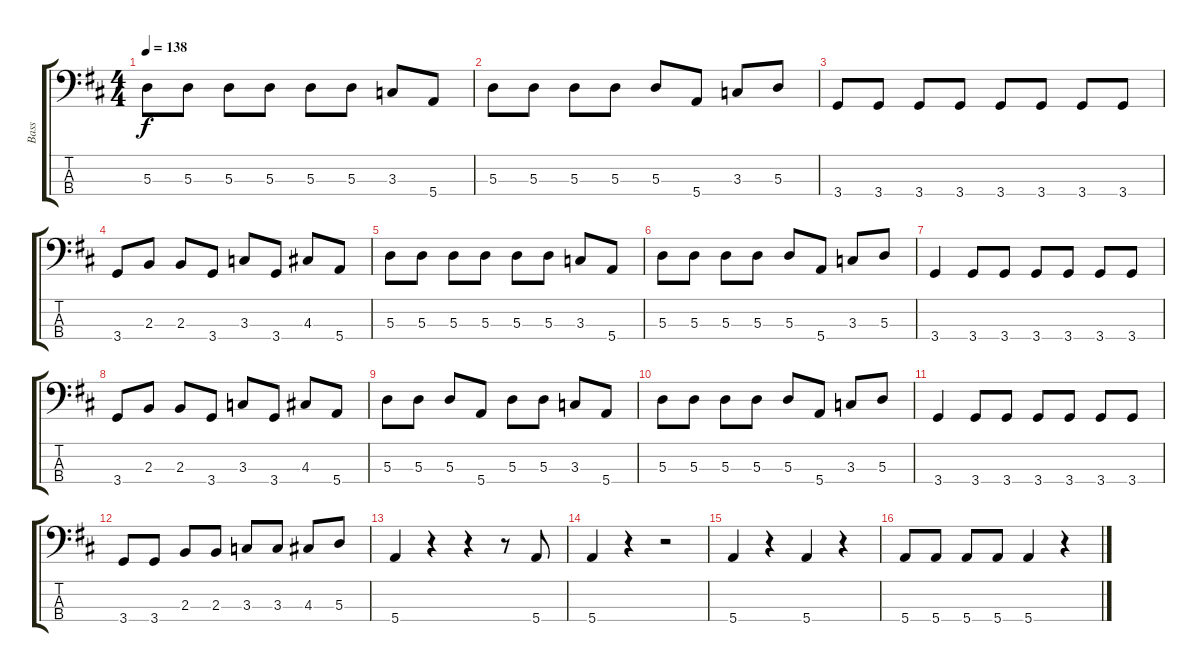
\track ("Bass" "Bass") {instrument electricbasspick}
\staff {score tabs}
\tuning (G2 D2 A1 E1) {hide}
\ts (4 4)
\tempo 138
\clef f4
\ks d
5.3.8{dy f} 5.3.8 5.3.8 5.3.8 5.3.8 5.3.8 3.3.8 5.4.8 |
5.3.8 5.3.8 5.3.8 5.3.8 5.3.8 5.4.8 3.3.8 5.3.8 |
3.4.8 3.4.8 3.4.8 3.4.8 3.4.8 3.4.8 3.4.8 3.4.8 |
3.4.8 2.3.8 2.3.8 3.4.8 3.3.8 3.4.8 4.3.8 5.4.8 |
5.3.8 5.3.8 5.3.8 5.3.8 5.3.8 5.3.8 3.3.8 5.4.8 |
5.3.8 5.3.8 5.3.8 5.3.8 5.3.8 5.4.8 3.3.8 5.3.8 |
3.4.4 3.4.8 3.4.8 3.4.8 3.4.8 3.4.8 3.4.8 |
3.4.8 2.3.8 2.3.8 3.4.8 3.3.8 3.4.8 4.3.8 5.4.8 |
5.3.8 5.3.8 5.3.8 5.4.8 5.3.8 5.3.8 3.3.8 5.4.8 |
5.3.8 5.3.8 5.3.8 5.3.8 5.3.8 5.4.8 3.3.8 5.3.8 |
3.4.4 3.4.8 3.4.8 3.4.8 3.4.8 3.4.8 3.4.8 |
3.4.8 3.4.8 2.3.8 2.3.8 3.3.8 3.3.8 4.3.8 5.3.8 |
5.4.4 r.4 r.4 r.8 5.4.8 |
5.4.4 r.4 r.2 |
5.4.4 r.4 5.4.4 r.4 |
5.4.8 5.4.8 5.4.8 5.4.8 5.4.4 r.4
